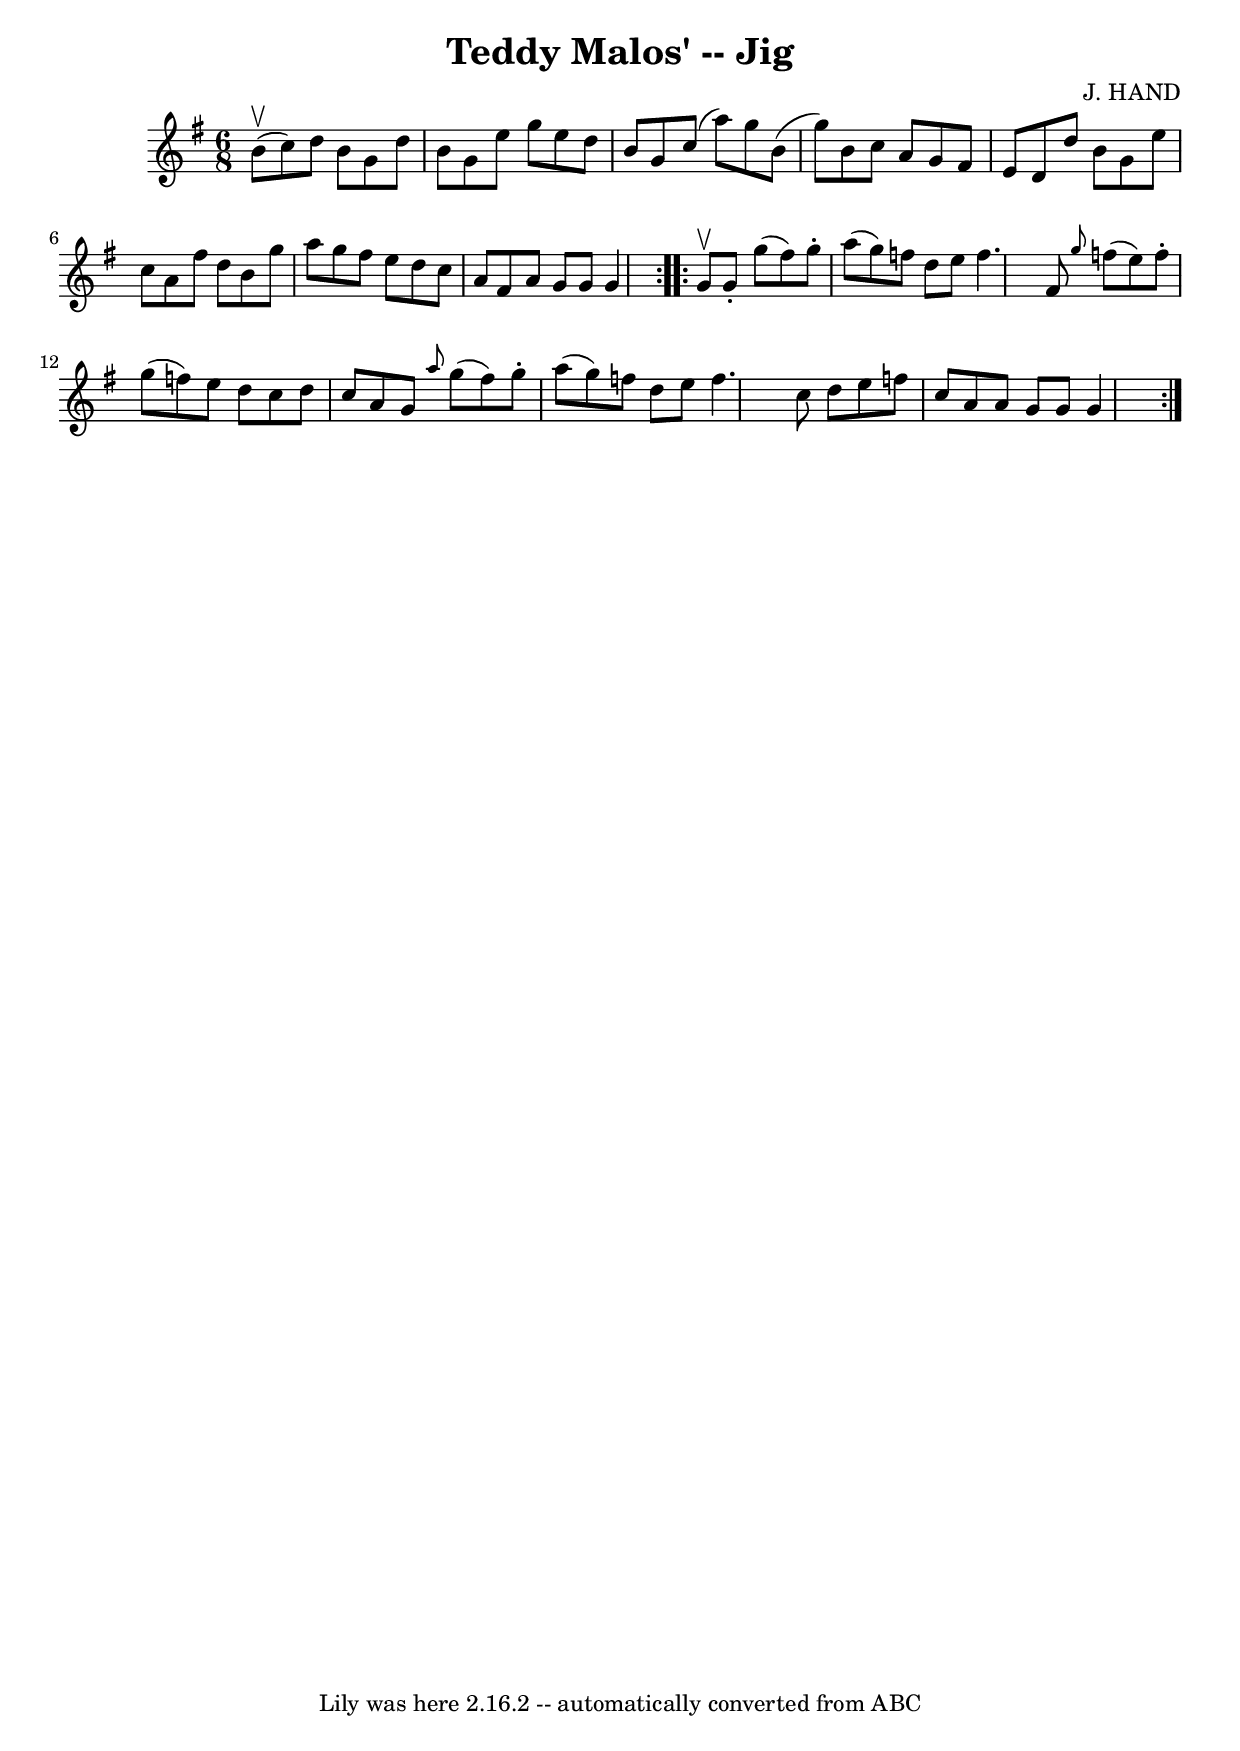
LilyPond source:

\version "2.16.2"
\include "Mammoth.ily"
\header {
  %% book = "Ryan's Mammoth Collection"
  composer = "J. HAND"
  crossRefNumber = "1"
  footnotes = ""
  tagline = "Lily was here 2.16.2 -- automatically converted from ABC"
  title = "Teddy Malos' -- Jig"

}
voicedefault =  {



  \repeat volta 2 {

    \time 6/8 
    \key g \major b'8^\upbow(c''8) |
    d''8 b'8 g'8 
    d''8 b'8 g'8  |
    e''8 g''8 e''8 d''8 b'8 g'8  
    |
    c''8 (a''8) g''8 b'8 (g''8) b'8  |
    c''8  
    a'8 g'8 fis'8 e'8 d'8  |
    d''8 b'8 g'8 e''8    
    c''8 a'8  |
    fis''8 d''8 b'8 g''8 a''8 g''8  |
    
    fis''8 e''8 d''8 c''8 a'8 fis'8  |
    a'8 g'8 g'8  
    g'4  
  } 
  \repeat volta 2 {
    g'8^\upbow |
    g'8 -. g''8 (fis''8  
    -) g''8 -. a''8 (g''8) |
    f''8 d''8 e''8 f''4.    
    |
    fis'8  \grace { g''8  
		  } f''8 (e''8) f''8 -. g''8 (
    f''8) |
    e''8 d''8 c''8 d''8 c''8 a'8  |
    
    g'8  \grace { a''8  
		} g''8 (fis''8) g''8 -. a''8 (g''8) 
    |
    f''8 d''8 e''8 f''4.    |
    c''8 d''8 e''8    
    f''8 c''8 a'8  |
    a'8 g'8 g'8 g'4  
  }   

}

\score{
  <<

    \context Staff="default"
    {
      \voicedefault 
      
    }

  >>
  \layout {
    
  }
  \midi {
  }

}
